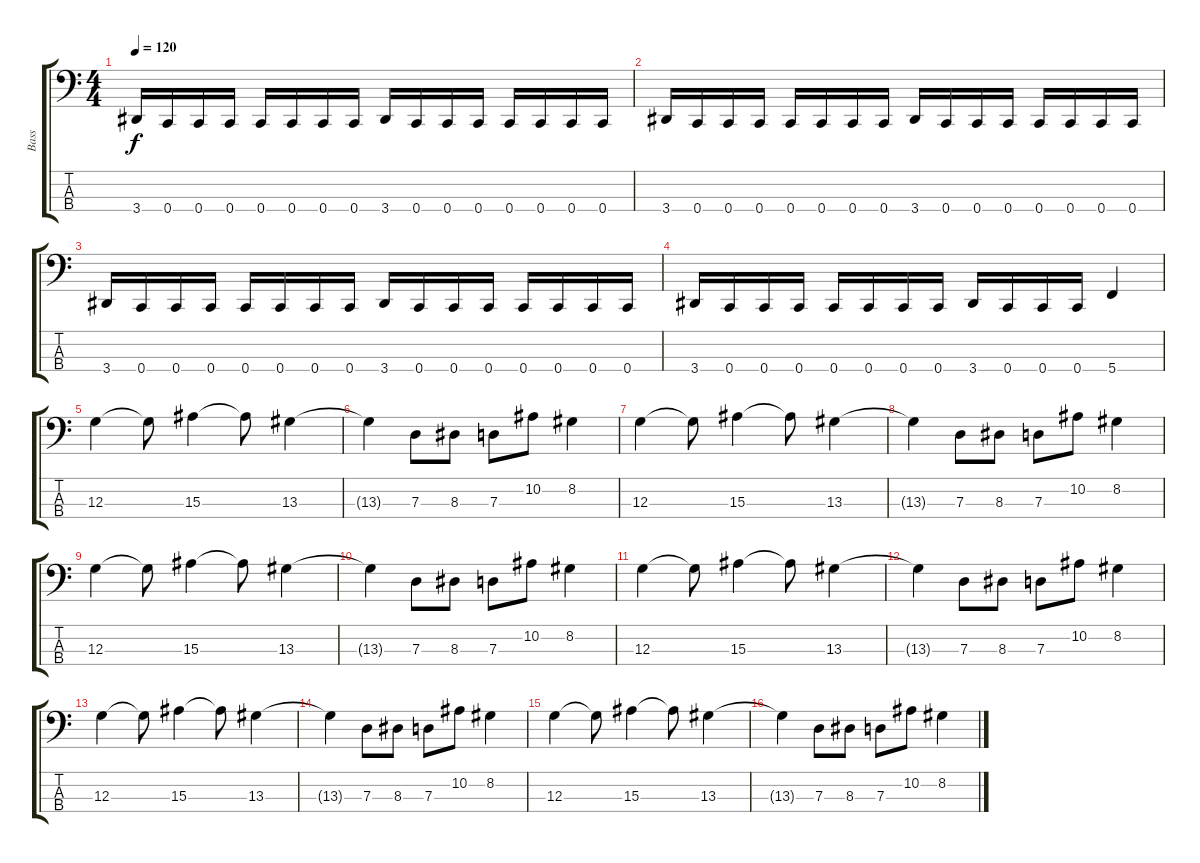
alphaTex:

\track ("Bass" "Bass") {instrument electricbasspick}
\staff {score tabs}
\tuning (F2 C2 G1 C1) {hide}
\ts (4 4)
\tempo 120
\clef f4
\ks c
3.4.16{dy f} 0.4.16 0.4.16 0.4.16 0.4.16 0.4.16 0.4.16 0.4.16 3.4.16 0.4.16 0.4.16 0.4.16 0.4.16 0.4.16 0.4.16 0.4.16 |
3.4.16 0.4.16 0.4.16 0.4.16 0.4.16 0.4.16 0.4.16 0.4.16 3.4.16 0.4.16 0.4.16 0.4.16 0.4.16 0.4.16 0.4.16 0.4.16 |
3.4.16 0.4.16 0.4.16 0.4.16 0.4.16 0.4.16 0.4.16 0.4.16 3.4.16 0.4.16 0.4.16 0.4.16 0.4.16 0.4.16 0.4.16 0.4.16 |
3.4.16 0.4.16 0.4.16 0.4.16 0.4.16 0.4.16 0.4.16 0.4.16 3.4.16 0.4.16 0.4.16 0.4.16 5.4.4 |
12.3.4 12.3{t}.8 15.3.4 15.3{t}.8 13.3.4 |
13.3{t}.4 7.3.8 8.3.8 7.3.8 10.2.8 8.2.4 |
12.3.4 12.3{t}.8 15.3.4 15.3{t}.8 13.3.4 |
13.3{t}.4 7.3.8 8.3.8 7.3.8 10.2.8 8.2.4 |
12.3.4 12.3{t}.8 15.3.4 15.3{t}.8 13.3.4 |
13.3{t}.4 7.3.8 8.3.8 7.3.8 10.2.8 8.2.4 |
12.3.4 12.3{t}.8 15.3.4 15.3{t}.8 13.3.4 |
13.3{t}.4 7.3.8 8.3.8 7.3.8 10.2.8 8.2.4 |
12.3.4 12.3{t}.8 15.3.4 15.3{t}.8 13.3.4 |
13.3{t}.4 7.3.8 8.3.8 7.3.8 10.2.8 8.2.4 |
12.3.4 12.3{t}.8 15.3.4 15.3{t}.8 13.3.4 |
13.3{t}.4 7.3.8 8.3.8 7.3.8 10.2.8 8.2.4
